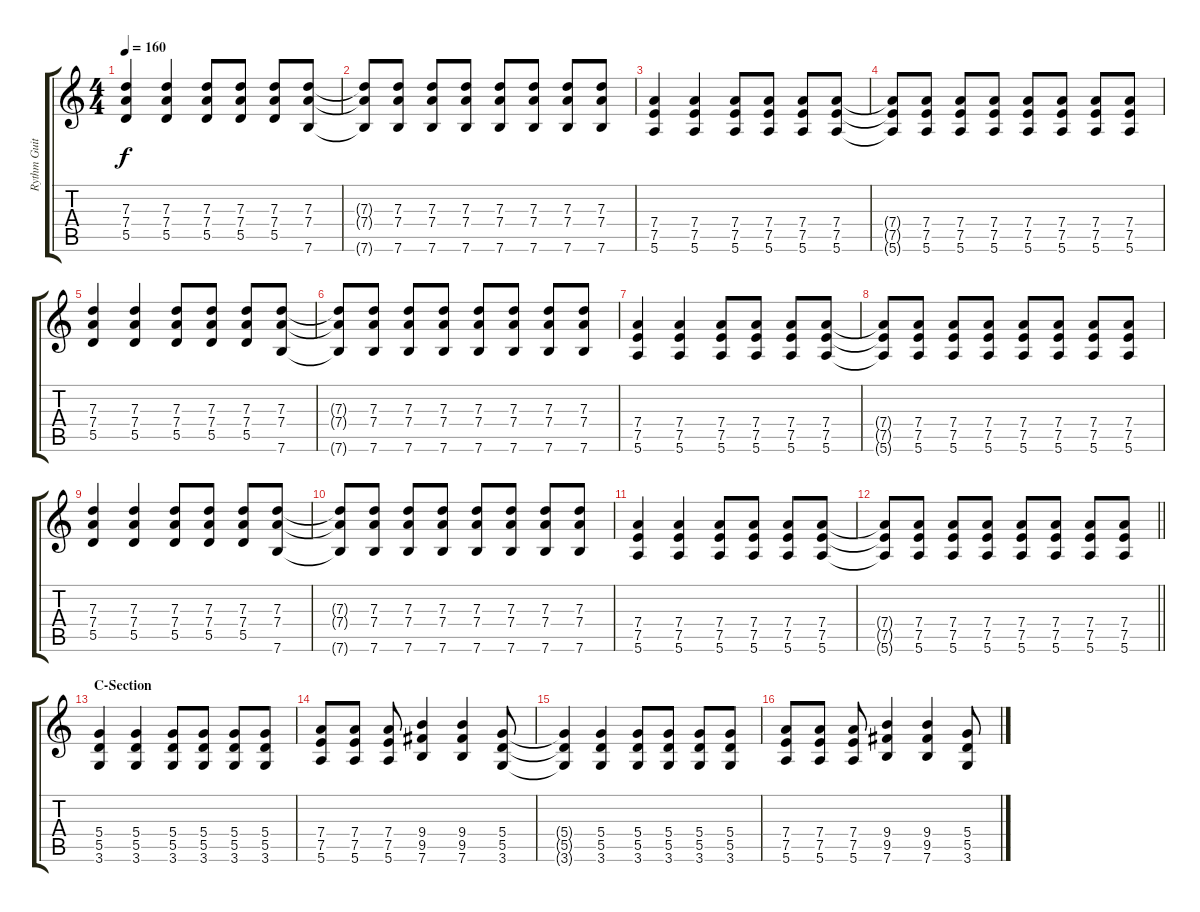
\track ("Rythm Guitar" "Rythm Guit") {instrument distortionguitar}
\staff {score tabs}
\tuning (E4 B3 G3 D3 A2 E2) {hide}
\ts (4 4)
\tempo 160
\clef g2
\ks c
(7.3 7.4 5.5).4{dy f} (7.3 7.4 5.5).4 (7.3 7.4 5.5).8 (7.3 7.4 5.5).8 (7.3 7.4 5.5).8 (7.3 7.4 7.6).8 |
(7.3{t} 7.4{t} 7.6{t}).8 (7.3 7.4 7.6).8 (7.3 7.4 7.6).8 (7.3 7.4 7.6).8 (7.3 7.4 7.6).8 (7.3 7.4 7.6).8 (7.3 7.4 7.6).8 (7.3 7.4 7.6).8 |
(7.4 7.5 5.6).4 (7.4 7.5 5.6).4 (7.4 7.5 5.6).8 (7.4 7.5 5.6).8 (7.4 7.5 5.6).8 (7.4 7.5 5.6).8 |
(7.4{t} 7.5{t} 5.6{t}).8 (7.4 7.5 5.6).8 (7.4 7.5 5.6).8 (7.4 7.5 5.6).8 (7.4 7.5 5.6).8 (7.4 7.5 5.6).8 (7.4 7.5 5.6).8 (7.4 7.5 5.6).8 |
(7.3 7.4 5.5).4 (7.3 7.4 5.5).4 (7.3 7.4 5.5).8 (7.3 7.4 5.5).8 (7.3 7.4 5.5).8 (7.3 7.4 7.6).8 |
(7.3{t} 7.4{t} 7.6{t}).8 (7.3 7.4 7.6).8 (7.3 7.4 7.6).8 (7.3 7.4 7.6).8 (7.3 7.4 7.6).8 (7.3 7.4 7.6).8 (7.3 7.4 7.6).8 (7.3 7.4 7.6).8 |
(7.4 7.5 5.6).4 (7.4 7.5 5.6).4 (7.4 7.5 5.6).8 (7.4 7.5 5.6).8 (7.4 7.5 5.6).8 (7.4 7.5 5.6).8 |
(7.4{t} 7.5{t} 5.6{t}).8 (7.4 7.5 5.6).8 (7.4 7.5 5.6).8 (7.4 7.5 5.6).8 (7.4 7.5 5.6).8 (7.4 7.5 5.6).8 (7.4 7.5 5.6).8 (7.4 7.5 5.6).8 |
(7.3 7.4 5.5).4 (7.3 7.4 5.5).4 (7.3 7.4 5.5).8 (7.3 7.4 5.5).8 (7.3 7.4 5.5).8 (7.3 7.4 7.6).8 |
(7.3{t} 7.4{t} 7.6{t}).8 (7.3 7.4 7.6).8 (7.3 7.4 7.6).8 (7.3 7.4 7.6).8 (7.3 7.4 7.6).8 (7.3 7.4 7.6).8 (7.3 7.4 7.6).8 (7.3 7.4 7.6).8 |
(7.4 7.5 5.6).4 (7.4 7.5 5.6).4 (7.4 7.5 5.6).8 (7.4 7.5 5.6).8 (7.4 7.5 5.6).8 (7.4 7.5 5.6).8 |
\barLineRight lightlight
(7.4{t} 7.5{t} 5.6{t}).8 (7.4 7.5 5.6).8 (7.4 7.5 5.6).8 (7.4 7.5 5.6).8 (7.4 7.5 5.6).8 (7.4 7.5 5.6).8 (7.4 7.5 5.6).8 (7.4 7.5 5.6).8 |
\section ("" "C-Section")
(5.4 5.5 3.6).4 (5.4 5.5 3.6).4 (5.4 5.5 3.6).8 (5.4 5.5 3.6).8 (5.4 5.5 3.6).8 (5.4 5.5 3.6).8 |
(7.4 7.5 5.6).8 (7.4 7.5 5.6).8 (7.4 7.5 5.6).8 (9.4 9.5 7.6).4 (9.4 9.5 7.6).4 (5.4 5.5 3.6).8 |
(5.4{t} 5.5{t} 3.6{t}).4 (5.4 5.5 3.6).4 (5.4 5.5 3.6).8 (5.4 5.5 3.6).8 (5.4 5.5 3.6).8 (5.4 5.5 3.6).8 |
(7.4 7.5 5.6).8 (7.4 7.5 5.6).8 (7.4 7.5 5.6).8 (9.4 9.5 7.6).4 (9.4 9.5 7.6).4 (5.4 5.5 3.6).8
